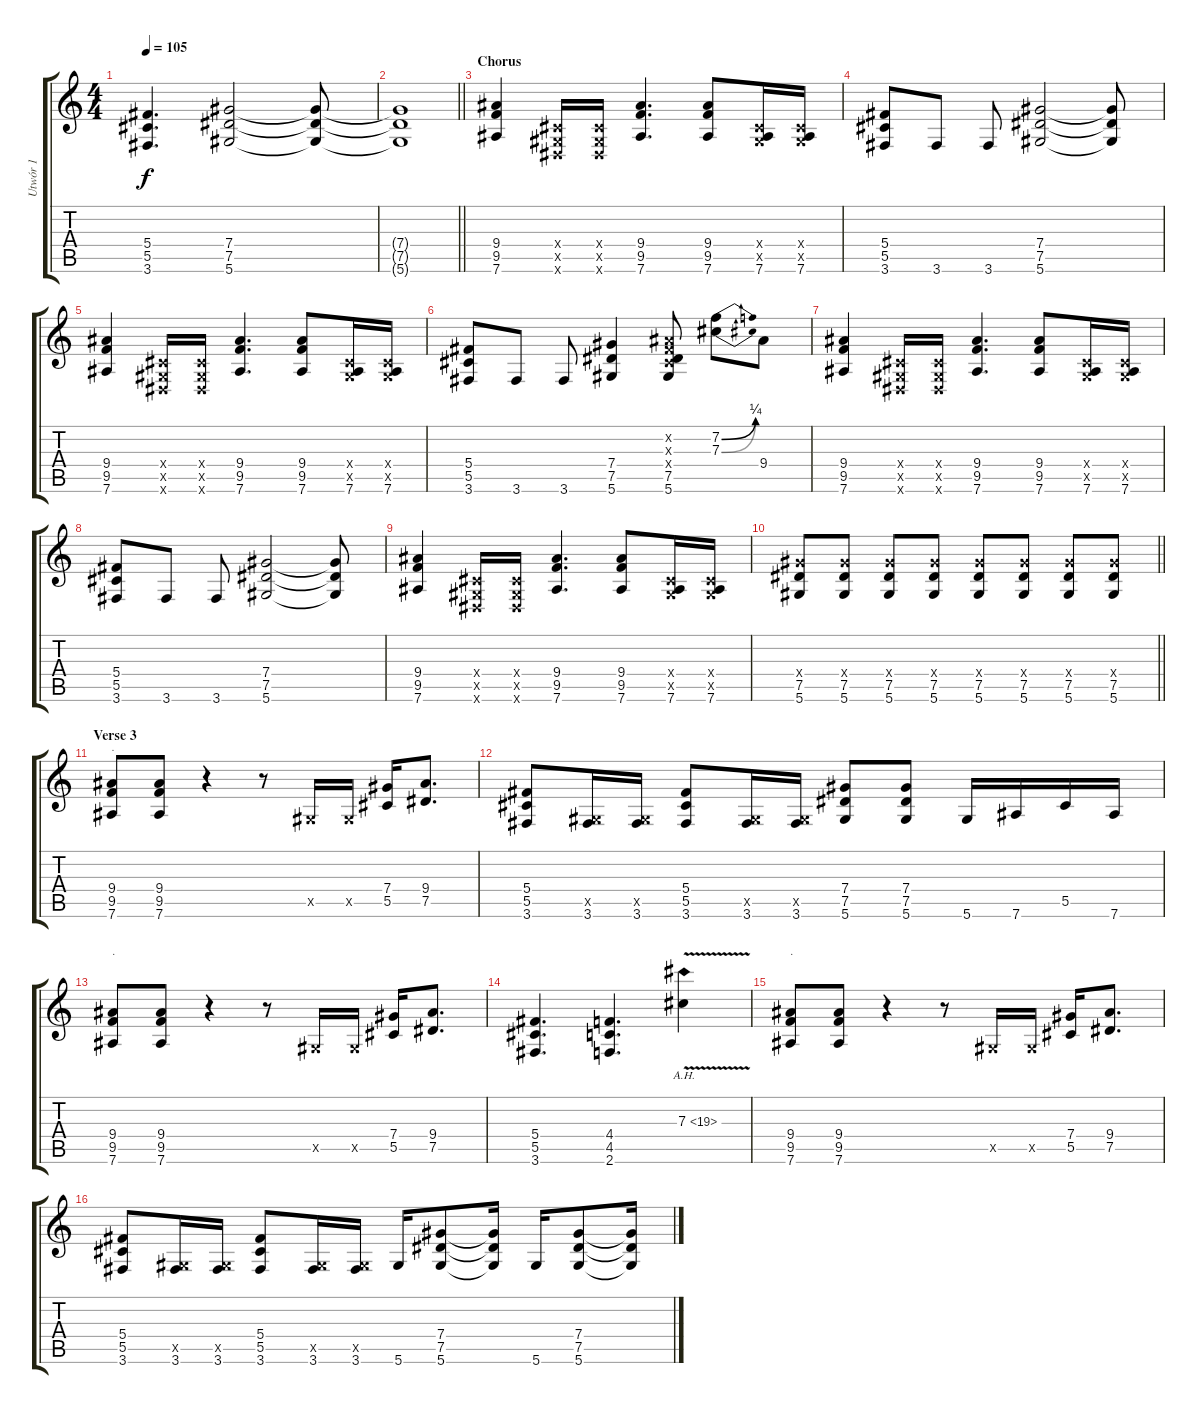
\track ("Utwór 1" "Utwór 1") {instrument overdrivenguitar}
\staff {score tabs}
\tuning (Eb4 Bb3 Gb3 Db3 Ab2 Eb2) {hide}
\ts (4 4)
\tempo 105
\clef g2
\ks c
(5.4 5.5 3.6).4{d dy f} (7.4 7.5 5.6).2 (7.4{t} 7.5{t} 5.6{t}).8 |
\barLineRight lightlight
(7.4{t} 7.5{t} 5.6{t}).1 |
\section ("" "Chorus")
(9.4 9.5 7.6).4 (0.4{x} 0.5{x} 0.6{x}).16 (0.4{x} 0.5{x} 0.6{x}).16 (9.4 9.5 7.6).4{d} (9.4 9.5 7.6).8 (0.4{x} 0.5{x} 7.6).16 (0.4{x} 0.5{x} 7.6).16 |
(5.4 5.5 3.6).8 3.6.8 3.6.8 (7.4 7.5 5.6).2 (7.4{t} 7.5{t} 5.6{t}).8 |
(9.4 9.5 7.6).4 (0.4{x} 0.5{x} 0.6{x}).16 (0.4{x} 0.5{x} 0.6{x}).16 (9.4 9.5 7.6).4{d} (9.4 9.5 7.6).8 (0.4{x} 0.5{x} 7.6).16 (0.4{x} 0.5{x} 7.6).16 |
(5.4 5.5 3.6).8 3.6.8 3.6.8 (7.4 7.5 5.6).4 (0.2{x} 0.3{x} 0.4{x} 7.5 5.6).8 (7.2{be (bend 0 0 60 1)} 7.3{be (bend 0 0 60 1)}).8 9.4.8 |
(9.4 9.5 7.6).4 (0.4{x} 0.5{x} 0.6{x}).16 (0.4{x} 0.5{x} 0.6{x}).16 (9.4 9.5 7.6).4{d} (9.4 9.5 7.6).8 (0.4{x} 0.5{x} 7.6).16 (0.4{x} 0.5{x} 7.6).16 |
(5.4 5.5 3.6).8 3.6.8 3.6.8 (7.4 7.5 5.6).2 (7.4{t} 7.5{t} 5.6{t}).8 |
(9.4 9.5 7.6).4 (0.4{x} 0.5{x} 0.6{x}).16 (0.4{x} 0.5{x} 0.6{x}).16 (9.4 9.5 7.6).4{d} (9.4 9.5 7.6).8 (0.4{x} 0.5{x} 7.6).16 (0.4{x} 0.5{x} 7.6).16 |
\barLineRight lightlight
(7.4{x} 7.5 5.6).8 (7.4{x} 7.5 5.6).8 (7.4{x} 7.5 5.6).8 (7.4{x} 7.5 5.6).8 (7.4{x} 7.5 5.6).8 (7.4{x} 7.5 5.6).8 (7.4{x} 7.5 5.6).8 (7.4{x} 7.5 5.6).8 |
\section ("" "Verse 3")
(9.4 9.5 7.6).8{txt "."} (9.4 9.5 7.6).8 r.4 r.8 0.5{x}.16 0.5{x}.16 (7.4 5.5).16 (9.4 7.5).8{d} |
(5.4 5.5 3.6).8 (0.5{x} 3.6).16 (0.5{x} 3.6).16 (5.4 5.5 3.6).8 (0.5{x} 3.6).16 (0.5{x} 3.6).16 (7.4 7.5 5.6).8 (7.4 7.5 5.6).8 5.6.16 7.6.16 5.5.16 7.6.16 |
(9.4 9.5 7.6).8{txt "."} (9.4 9.5 7.6).8 r.4 r.8 0.5{x}.16 0.5{x}.16 (7.4 5.5).16 (9.4 7.5).8{d} |
(5.4 5.5 3.6).4{d} (4.4 4.5 2.6).4{d} 7.3{ah 12 v}.4 |
(9.4 9.5 7.6).8{txt "."} (9.4 9.5 7.6).8 r.4 r.8 0.5{x}.16 0.5{x}.16 (7.4 5.5).16 (9.4 7.5).8{d} |
(5.4 5.5 3.6).8 (0.5{x} 3.6).16 (0.5{x} 3.6).16 (5.4 5.5 3.6).8 (0.5{x} 3.6).16 (0.5{x} 3.6).16 5.6.16 (7.4 7.5 5.6).8 (7.4{t} 7.5{t} 5.6{t}).16 5.6.16 (7.4 7.5 5.6).8 (7.4{t} 7.5{t} 5.6{t}).16
